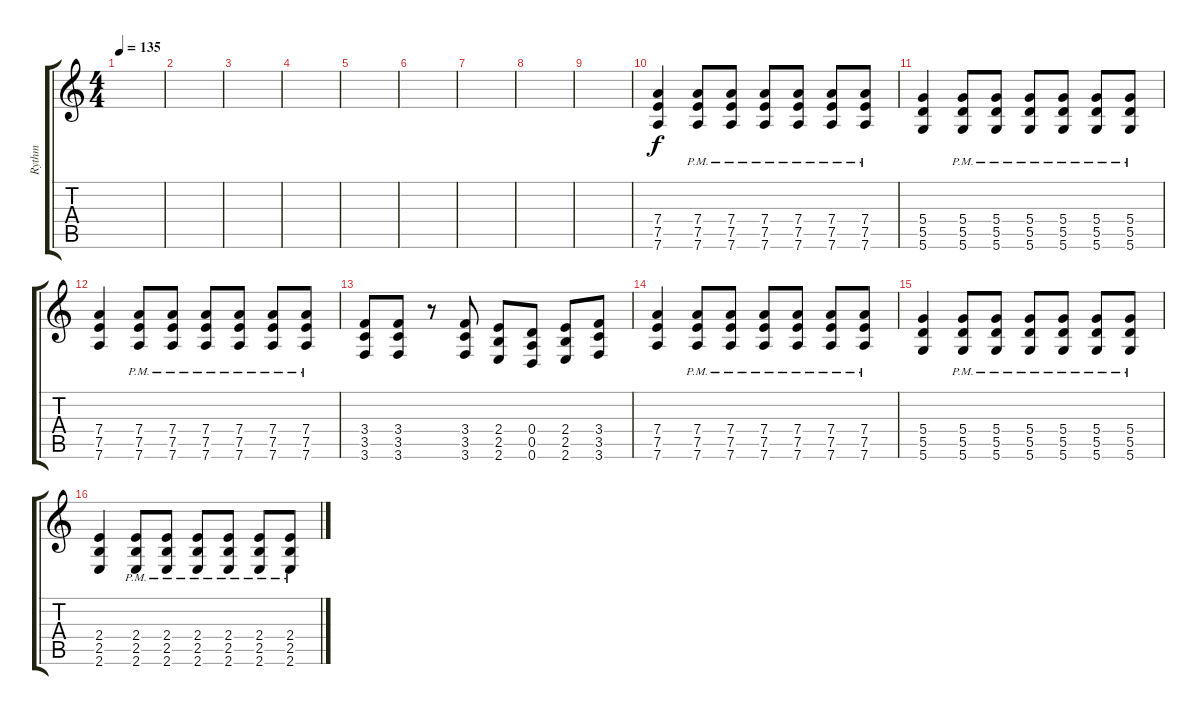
\track ("Rythm" "Rythm") {instrument distortionguitar}
\staff {score tabs}
\tuning (E4 B3 G3 D3 A2 D2) {hide}
\ts (4 4)
\tempo 135
\clef g2
\ks c
|
|
|
|
|
|
|
|
|
(7.4 7.5 7.6).4 (7.4{pm} 7.5{pm} 7.6{pm}).8 (7.4{pm} 7.5{pm} 7.6{pm}).8 (7.4{pm} 7.5{pm} 7.6{pm}).8 (7.4{pm} 7.5{pm} 7.6{pm}).8 (7.4{pm} 7.5{pm} 7.6{pm}).8 (7.4{pm} 7.5{pm} 7.6{pm}).8 |
(5.4 5.5 5.6).4 (5.4{pm} 5.5{pm} 5.6{pm}).8 (5.4{pm} 5.5{pm} 5.6{pm}).8 (5.4{pm} 5.5{pm} 5.6{pm}).8 (5.4{pm} 5.5{pm} 5.6{pm}).8 (5.4{pm} 5.5{pm} 5.6{pm}).8 (5.4{pm} 5.5{pm} 5.6{pm}).8 |
(7.4 7.5 7.6).4 (7.4{pm} 7.5{pm} 7.6{pm}).8 (7.4{pm} 7.5{pm} 7.6{pm}).8 (7.4{pm} 7.5{pm} 7.6{pm}).8 (7.4{pm} 7.5{pm} 7.6{pm}).8 (7.4{pm} 7.5{pm} 7.6{pm}).8 (7.4{pm} 7.5{pm} 7.6{pm}).8 |
(3.4 3.5 3.6).8 (3.4 3.5 3.6).8 r.8 (3.4 3.5 3.6).8 (2.4 2.5 2.6).8 (0.4 0.5 0.6).8 (2.4 2.5 2.6).8 (3.4 3.5 3.6).8 |
(7.4 7.5 7.6).4 (7.4{pm} 7.5{pm} 7.6{pm}).8 (7.4{pm} 7.5{pm} 7.6{pm}).8 (7.4{pm} 7.5{pm} 7.6{pm}).8 (7.4{pm} 7.5{pm} 7.6{pm}).8 (7.4{pm} 7.5{pm} 7.6{pm}).8 (7.4{pm} 7.5{pm} 7.6{pm}).8 |
(5.4 5.5 5.6).4 (5.4{pm} 5.5{pm} 5.6{pm}).8 (5.4{pm} 5.5{pm} 5.6{pm}).8 (5.4{pm} 5.5{pm} 5.6{pm}).8 (5.4{pm} 5.5{pm} 5.6{pm}).8 (5.4{pm} 5.5{pm} 5.6{pm}).8 (5.4{pm} 5.5{pm} 5.6{pm}).8 |
(2.4 2.5 2.6).4 (2.4{pm} 2.5{pm} 2.6{pm}).8 (2.4{pm} 2.5{pm} 2.6{pm}).8 (2.4{pm} 2.5{pm} 2.6{pm}).8 (2.4{pm} 2.5{pm} 2.6{pm}).8 (2.4{pm} 2.5{pm} 2.6{pm}).8 (2.4{pm} 2.5{pm} 2.6{pm}).8
